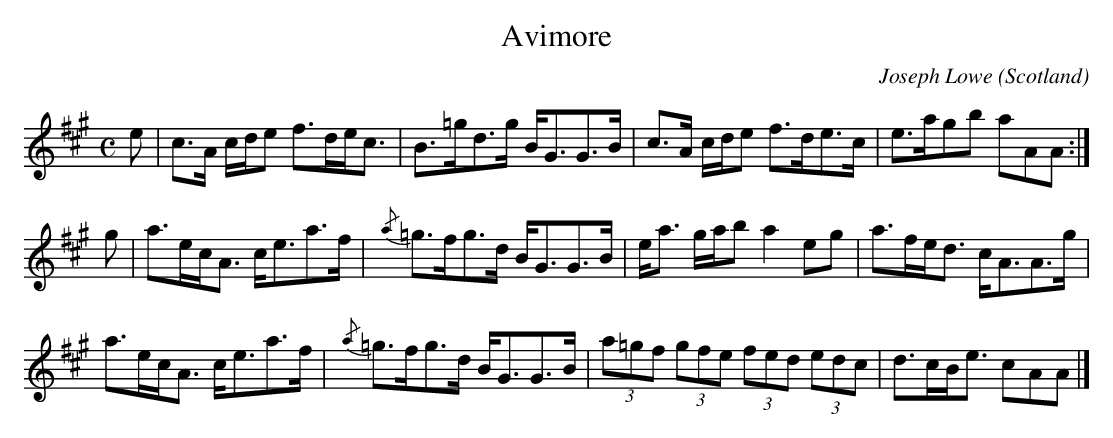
X:1
T:Avimore
C:Joseph Lowe
O:Scotland
M:C
L:1/8
K:A
e | c>A c/2d/2e f>de<c | B>=gd>g B<GG>B | c>A c/2d/2e f>de>c | e>agb aAA :|
g | a>ec<A c<ea>f | {/a}=g>fg>d B<GG>B | e<a g/2a/2b a2 eg | a>fe<d c<AA>g |
a>ec<A c<ea>f | {/a}=g>fg>d B<GG>B | (3a=gf (3gfe (3fed (3edc | d>cB<e cAA |]
